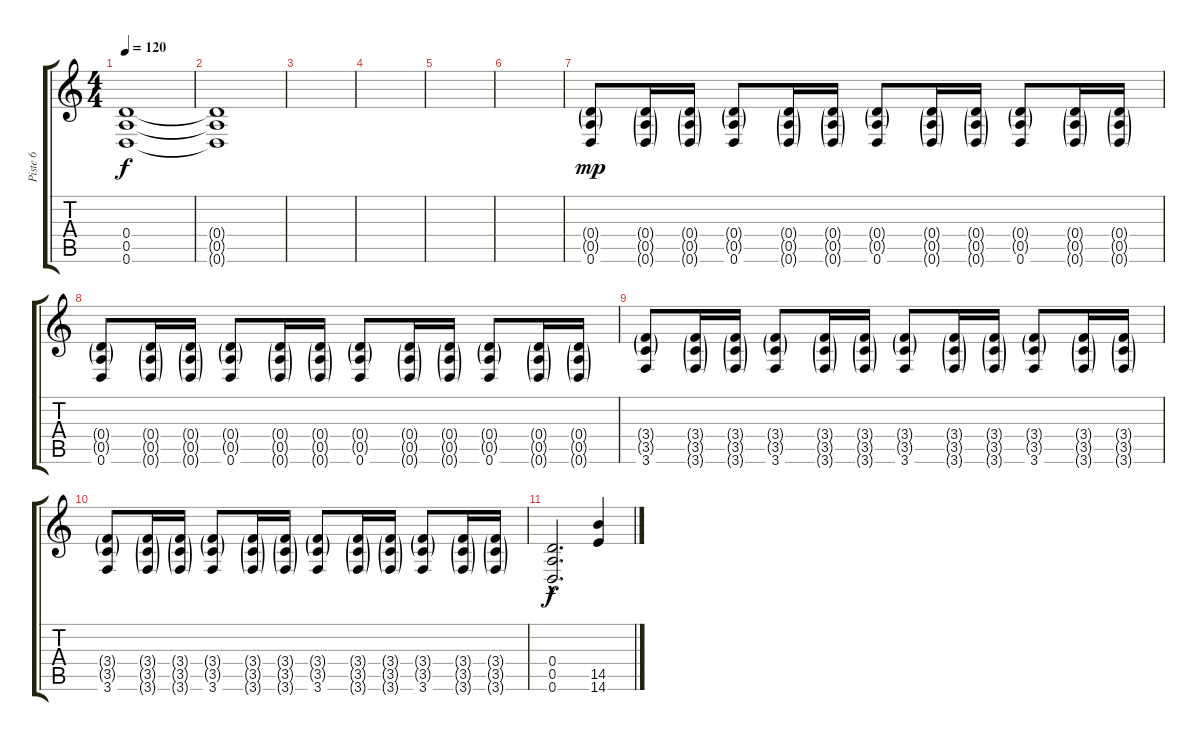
\track ("Piste 6" "Piste 6") {instrument distortionguitar}
\staff {score tabs}
\tuning (E4 B3 G3 D3 A2 D2) {hide}
\ts (4 4)
\tempo 120
\clef g2
\ks c
(0.4{t} 0.5{t} 0.6{t}).1{dy f} |
(0.4{t} 0.5{t} 0.6{t}).1 |
|
|
|
|
(0.4{g} 0.5{g} 0.6).8{dy mp} (0.4{g} 0.5{g} 0.6{g}).16 (0.4{g} 0.5{g} 0.6{g}).16 (0.4{g} 0.5{g} 0.6).8 (0.4{g} 0.5{g} 0.6{g}).16 (0.4{g} 0.5{g} 0.6{g}).16 (0.4{g} 0.5{g} 0.6).8 (0.4{g} 0.5{g} 0.6{g}).16 (0.4{g} 0.5{g} 0.6{g}).16 (0.4{g} 0.5{g} 0.6).8 (0.4{g} 0.5{g} 0.6{g}).16 (0.4{g} 0.5{g} 0.6{g}).16 |
(0.4{g} 0.5{g} 0.6).8 (0.4{g} 0.5{g} 0.6{g}).16 (0.4{g} 0.5{g} 0.6{g}).16 (0.4{g} 0.5{g} 0.6).8 (0.4{g} 0.5{g} 0.6{g}).16 (0.4{g} 0.5{g} 0.6{g}).16 (0.4{g} 0.5{g} 0.6).8 (0.4{g} 0.5{g} 0.6{g}).16 (0.4{g} 0.5{g} 0.6{g}).16 (0.4{g} 0.5{g} 0.6).8 (0.4{g} 0.5{g} 0.6{g}).16 (0.4{g} 0.5{g} 0.6{g}).16 |
(3.4{g} 3.5{g} 3.6).8 (3.4{g} 3.5{g} 3.6{g}).16 (3.4{g} 3.5{g} 3.6{g}).16 (3.4{g} 3.5{g} 3.6).8 (3.4{g} 3.5{g} 3.6{g}).16 (3.4{g} 3.5{g} 3.6{g}).16 (3.4{g} 3.5{g} 3.6).8 (3.4{g} 3.5{g} 3.6{g}).16 (3.4{g} 3.5{g} 3.6{g}).16 (3.4{g} 3.5{g} 3.6).8 (3.4{g} 3.5{g} 3.6{g}).16 (3.4{g} 3.5{g} 3.6{g}).16 |
(3.4{g} 3.5{g} 3.6).8 (3.4{g} 3.5{g} 3.6{g}).16 (3.4{g} 3.5{g} 3.6{g}).16 (3.4{g} 3.5{g} 3.6).8 (3.4{g} 3.5{g} 3.6{g}).16 (3.4{g} 3.5{g} 3.6{g}).16 (3.4{g} 3.5{g} 3.6).8 (3.4{g} 3.5{g} 3.6{g}).16 (3.4{g} 3.5{g} 3.6{g}).16 (3.4{g} 3.5{g} 3.6).8 (3.4{g} 3.5{g} 3.6{g}).16 (3.4{g} 3.5{g} 3.6{g}).16 |
(0.4{hac} 0.5{hac} 0.6{hac}).2{d dy f} (14.5 14.6).4
